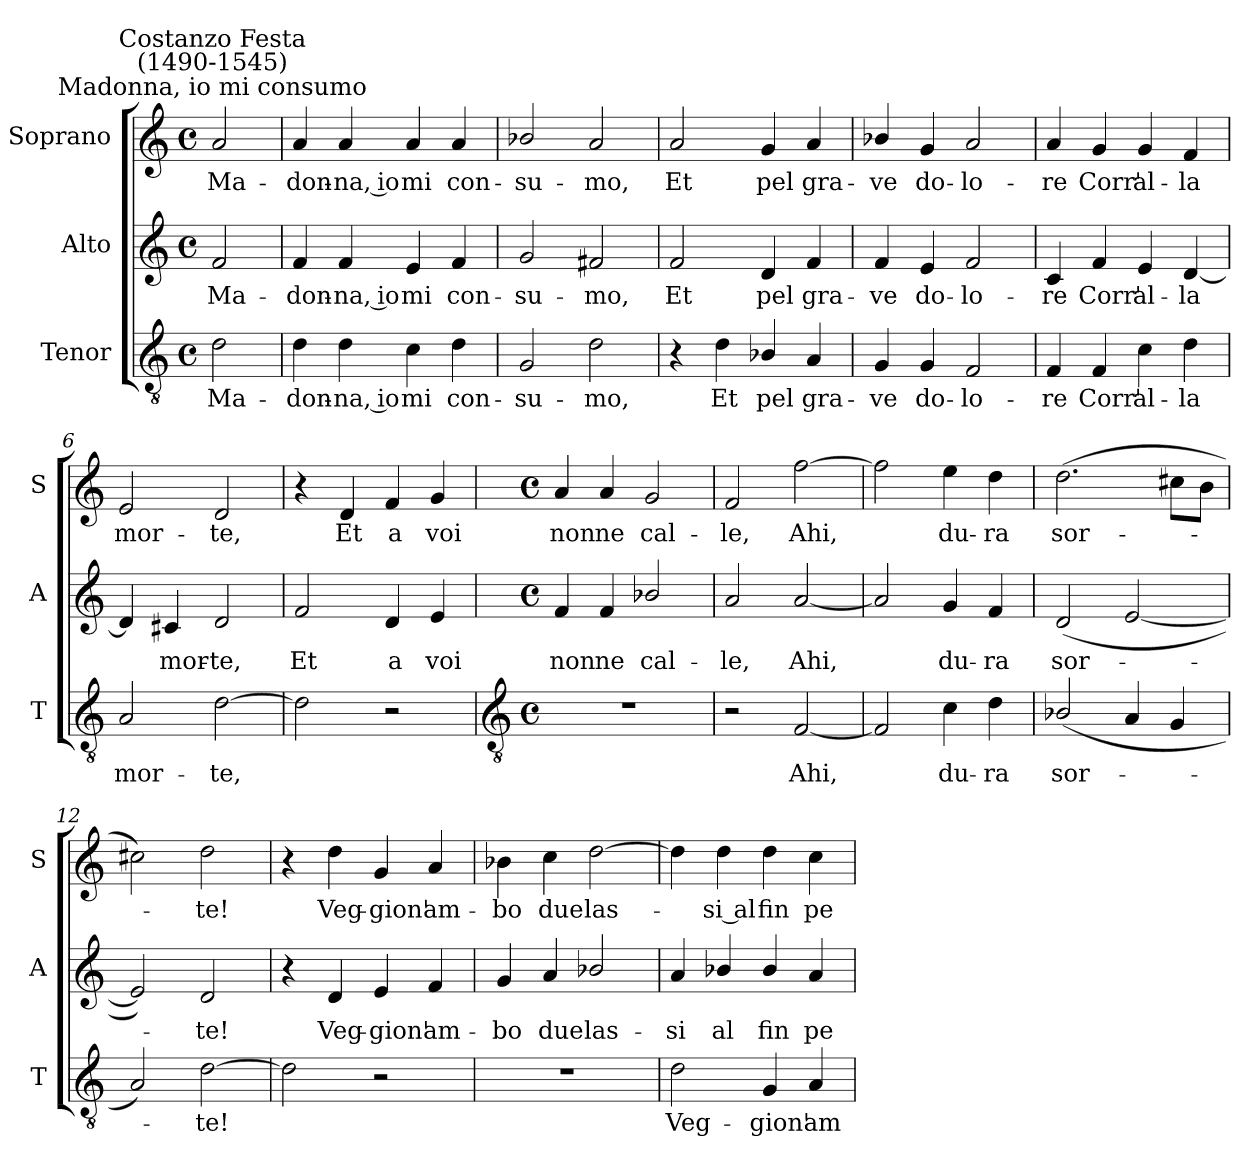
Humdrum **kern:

**kern	**text	**kern	**text	**kern	**text
*part3	*part3	*part2	*part2	*part1	*part1
*staff3	*staff3	*staff2	*staff2	*staff1	*staff1
*I"Tenor	*	*I"Alto	*	*I"Soprano	*
*I'T	*	*I'A	*	*I'S	*
*clefGv2	*	*clefG2	*	*clefG2	*
*k[]	*	*k[]	*	*k[]	*
*C:	*	*C:	*	*C:	*
*M4/4	*	*M4/4	*	*M4/4	*
*met(c)	*	*met(c)	*	*met(c)	*
=	=	=	=	=	=
!	!	!	!	!LO:TX:a:cj:t=Madonna, io mi consumo	!
!	!	!	!	!LO:TX:a:cj:t=Costanzo Festa\n(1490-1545)	!
!	!LO:LY:b	!	!LO:LY:b	!	!LO:LY:b
2d	Ma-	2f	Ma-	2a	Ma-
=1	=1	=1	=1	=1	=1
!	!LO:LY:b	!	!LO:LY:b	!	!LO:LY:b
4d	-don-	4f	-don-	4a	-don-
!	!LO:LY:b	!	!LO:LY:b	!	!LO:LY:b
4d	-na, io	4f	-na, io	4a	-na, io
!	!LO:LY:b	!	!LO:LY:b	!	!LO:LY:b
4c	mi	4e	mi	4a	mi
!	!LO:LY:b	!	!LO:LY:b	!	!LO:LY:b
4d	con-	4f	con-	4a	con-
=2	=2	=2	=2	=2	=2
!	!LO:LY:b	!	!LO:LY:b	!	!LO:LY:b
2G	-su-	2g	-su-	2b-X/	-su-
!	!LO:LY:b	!	!LO:LY:b	!	!LO:LY:b
2d	-mo,	2f#X	-mo,	2a	-mo,
=3	=3	=3	=3	=3	=3
!	!	!	!LO:LY:b	!	!LO:LY:b
4r	.	2f	Et	2a	Et
!	!LO:LY:b	!	!	!	!
4d	Et	.	.	.	.
!	!LO:LY:b	!	!LO:LY:b	!	!LO:LY:b
4B-X/	pel	4d	pel	4g	pel
!	!LO:LY:b	!	!LO:LY:b	!	!LO:LY:b
4A	gra-	4f	gra-	4a	gra-
=4	=4	=4	=4	=4	=4
!	!LO:LY:b	!	!LO:LY:b	!	!LO:LY:b
4G	-ve	4f	-ve	4b-X/	-ve
!	!LO:LY:b	!	!LO:LY:b	!	!LO:LY:b
4G	do-	4e	do-	4g	do-
!	!LO:LY:b	!	!LO:LY:b	!	!LO:LY:b
2F	-lo-	2f	-lo-	2a	-lo-
=5	=5	=5	=5	=5	=5
!	!LO:LY:b	!	!LO:LY:b	!	!LO:LY:b
4F	-re	4c	-re	4a	-re
!	!LO:LY:b	!	!LO:LY:b	!	!LO:LY:b
4F	Corr'	4f	Corr'	4g	Corr'
!	!LO:LY:b	!	!LO:LY:b	!	!LO:LY:b
4c	al-	4e	al-	4g	al-
!	!LO:LY:b	!	!LO:LY:b	!	!LO:LY:b
4d	-la	[4d	-la	4f	-la
=6	=6	=6	=6	=6	=6
!	!LO:LY:b	!	!	!	!LO:LY:b
2A	mor-	4d]	.	2e	mor-
!	!	!	!LO:LY:b	!	!
.	.	4c#X	mor-	.	.
!	!LO:LY:b	!	!LO:LY:b	!	!LO:LY:b
[2d	-te,	2d	-te,	2d	-te,
=7	=7	=7	=7	=7	=7
!	!	!	!LO:LY:b	!	!
2d]	.	2f	Et	4r	.
!	!	!	!	!	!LO:LY:b
.	.	.	.	4d	Et
!	!	!	!LO:LY:b	!	!LO:LY:b
2r	.	4d	a	4f	a
!	!	!	!LO:LY:b	!	!LO:LY:b
.	.	4e	voi	4g	voi
!!LO:LB:g=z
=8	=8	=8	=8	=8	=8
*clefGv2	*	*	*	*	*
*M4/4	*	*M4/4	*	*M4/4	*
*met(c)	*	*met(c)	*	*met(c)	*
!	!	!	!LO:LY:b	!	!LO:LY:b
1r	.	4f	non	4a	non
!	!	!	!LO:LY:b	!	!LO:LY:b
.	.	4f	ne	4a	ne
!	!	!	!LO:LY:b	!	!LO:LY:b
.	.	2b-X/	cal-	2g	cal-
=9	=9	=9	=9	=9	=9
!	!	!	!LO:LY:b	!	!LO:LY:b
2r	.	2a	-le,	2f	-le,
!	!LO:LY:b	!	!LO:LY:b	!	!LO:LY:b
[2F	Ahi,	[2a	Ahi,	[2ff	Ahi,
=10	=10	=10	=10	=10	=10
2F]	.	2a]	.	2ff]	.
!	!LO:LY:b	!	!LO:LY:b	!	!LO:LY:b
4c	du-	4g	du-	4ee	du-
!	!LO:LY:b	!	!LO:LY:b	!	!LO:LY:b
4d	-ra	4f	-ra	4dd	-ra
=11	=11	=11	=11	=11	=11
!	!LO:LY:b	!	!LO:LY:b	!	!LO:LY:b
(<2B-X/	sor-	(<2d	sor-	(>2.dd	sor-
4A	.	[2e	.	.	.
4G	.	.	.	8cc#XL	.
.	.	.	.	8bJ	.
=12	=12	=12	=12	=12	=12
2A)	.	2e])	.	2cc#X)	.
!	!LO:LY:b	!	!LO:LY:b	!	!LO:LY:b
[2d	te!	2d	te!	2dd	te!
=13	=13	=13	=13	=13	=13
2d]	.	4r	.	4r	.
!	!	!	!LO:LY:b	!	!LO:LY:b
.	.	4d	Veg-	4dd	Veg-
!	!	!	!LO:LY:b	!	!LO:LY:b
2r	.	4e	-gion'	4g	-gion'
!	!	!	!LO:LY:b	!	!LO:LY:b
.	.	4f	am-	4a	am-
=14	=14	=14	=14	=14	=14
!	!	!	!LO:LY:b	!	!LO:LY:b
1r	.	4g	-bo	4b-X	-bo
!	!	!	!LO:LY:b	!	!LO:LY:b
.	.	4a	due	4cc	due
!	!	!	!LO:LY:b	!	!LO:LY:b
.	.	2b-X/	las-	[2dd	las-
=15	=15	=15	=15	=15	=15
!	!LO:LY:b	!	!LO:LY:b	!	!
2d	Veg-	4a	-si	4dd]	.
!	!	!	!LO:LY:b	!	!LO:LY:b
.	.	4b-X/	al	4dd	si al
!	!LO:LY:b	!	!LO:LY:b	!	!LO:LY:b
4G	-gion'	4b-/	fin	4dd	fin
!	!LO:LY:b	!	!LO:LY:b	!	!LO:LY:b
4A	am-	4a	pe-	4cc	pe-
=	=	=	=	=	=
*-	*-	*-	*-	*-	*-
